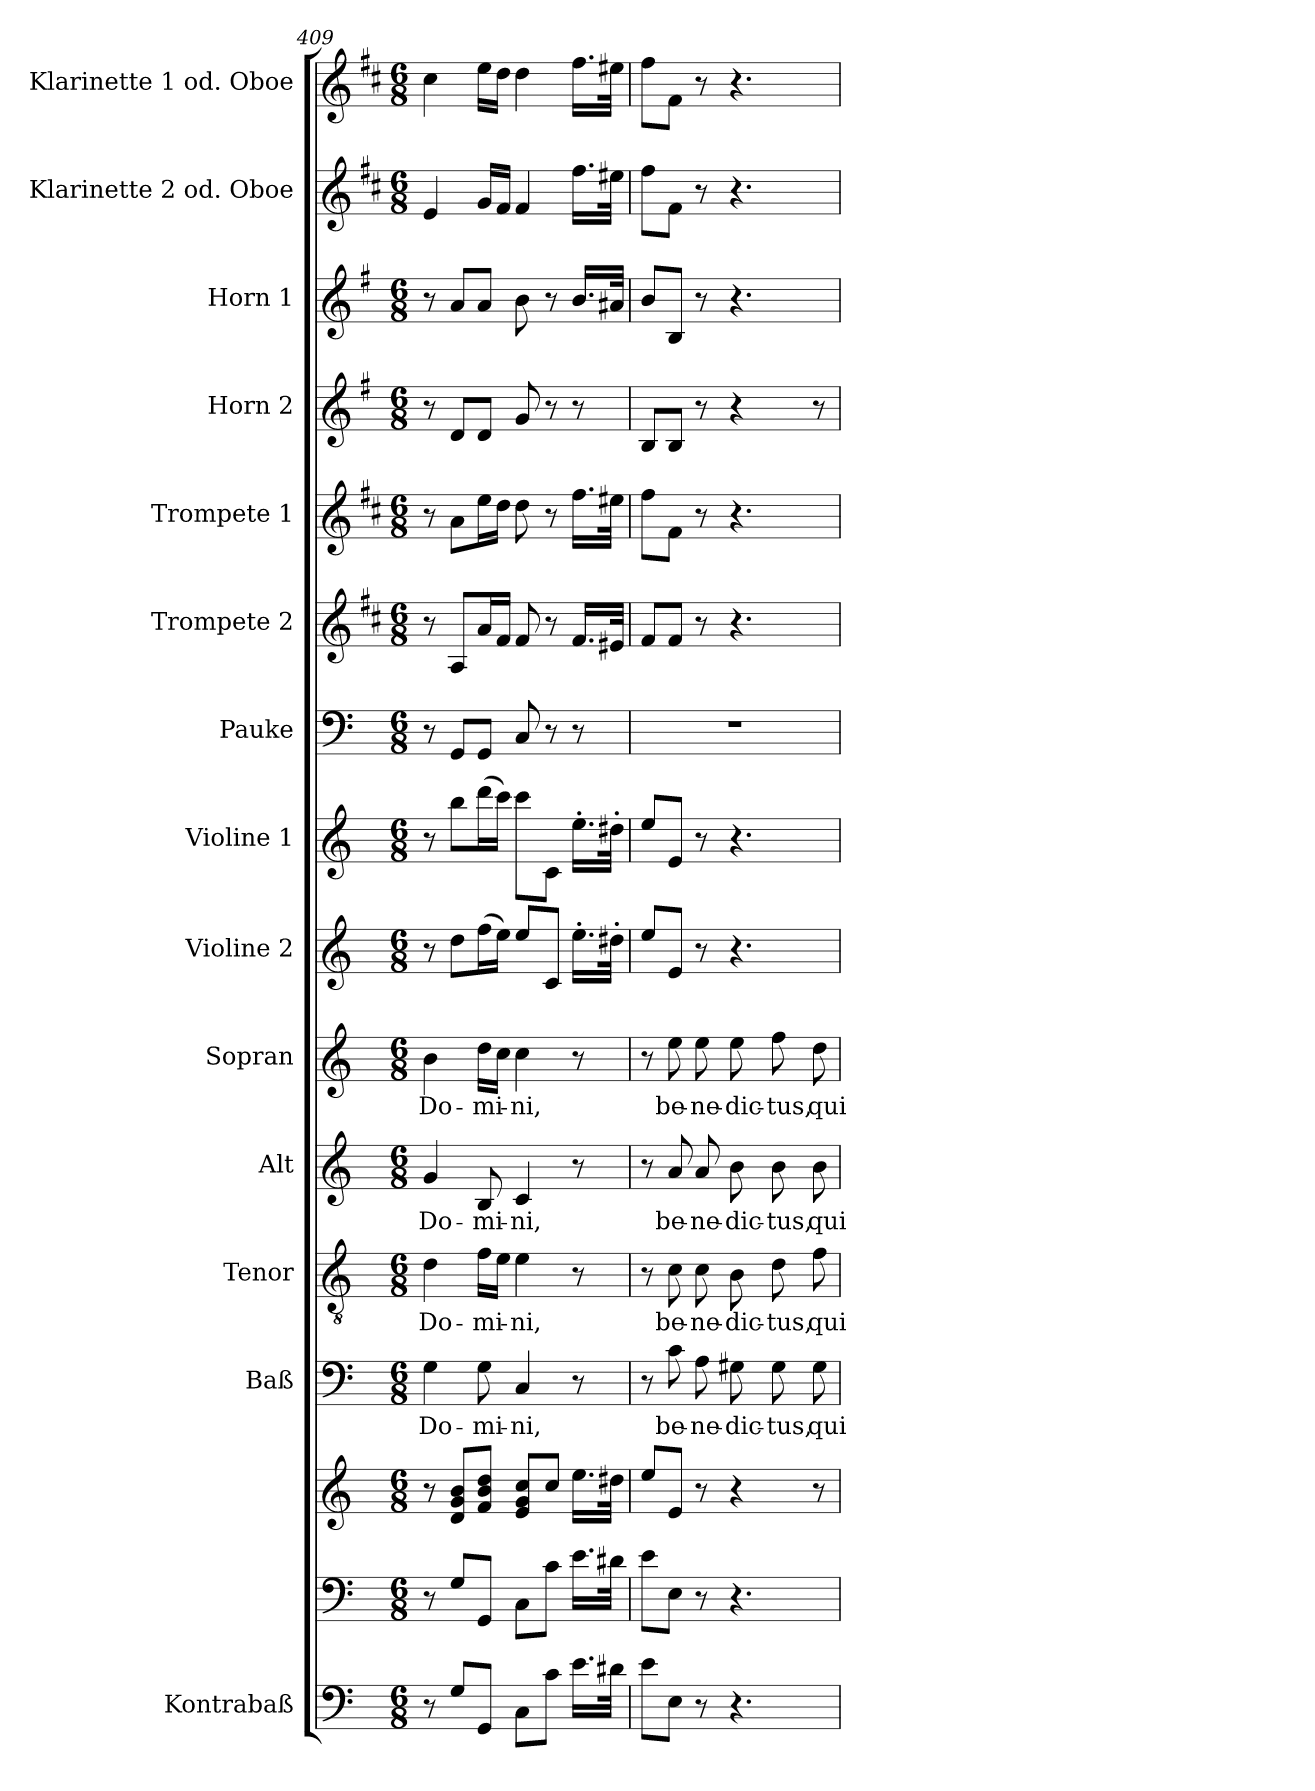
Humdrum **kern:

**kern	**kern	**kern	**kern	**text	**kern	**text	**kern	**text	**kern	**text	**kern	**kern	**kern	**kern	**kern	**kern	**kern	**kern	**kern
*part15	*part14	*part14	*part13	*part13	*part12	*part12	*part11	*part11	*part10	*part10	*part9	*part8	*part7	*part6	*part5	*part4	*part3	*part2	*part1
*staff16	*staff15	*staff14	*staff13	*staff13	*staff12	*staff12	*staff11	*staff11	*staff10	*staff10	*staff9	*staff8	*staff7	*staff6	*staff5	*staff4	*staff3	*staff2	*staff1
*I"Kontrabaß	*	*	*I"Baß	*	*I"Tenor	*	*I"Alt	*	*I"Sopran	*	*I"Violine 2	*I"Violine 1	*I"Pauke	*I"Trompete 2	*I"Trompete 1	*I"Horn 2	*I"Horn 1	*I"Klarinette 2 od. Oboe	*I"Klarinette 1 od. Oboe
*	*	*	*	*	*	*	*	*	*	*	*	*	*	*I'Tpt	*I'Tpt	*I'Hn	*I'Hn	*	*
*clefF4	*clefF4	*clefG2	*clefF4	*	*clefGv2	*	*clefG2	*	*clefG2	*	*clefG2	*clefG2	*clefF4	*clefG2	*clefG2	*clefG2	*clefG2	*clefG2	*clefG2
*ITrd7c12	*	*	*	*	*	*	*	*	*	*	*	*	*	*ITrd1c2	*ITrd1c2	*ITrd4c7	*ITrd4c7	*ITrd1c2	*ITrd1c2
*k[]	*k[]	*k[]	*k[]	*	*k[]	*	*k[]	*	*k[]	*	*k[]	*k[]	*k[]	*k[]	*k[]	*k[]	*k[]	*k[]	*k[]
*C:	*C:	*C:	*C:	*	*C:	*	*C:	*	*C:	*	*C:	*C:	*C:	*C:	*C:	*C:	*C:	*C:	*C:
*M6/8	*M6/8	*M6/8	*M6/8	*	*M6/8	*	*M6/8	*	*M6/8	*	*M6/8	*M6/8	*M6/8	*M6/8	*M6/8	*M6/8	*M6/8	*M6/8	*M6/8
=409	=409	=409	=409	=409	=409	=409	=409	=409	=409	=409	=409	=409	=409	=409	=409	=409	=409	=409	=409
!	!	!	!	!LO:LY:b	!	!LO:LY:b	!	!LO:LY:b	!	!LO:LY:b	!	!	!	!	!	!	!	!	!
8r	8r	8r	4G\	Do-	4d\	Do-	4g/	Do-	4b\	Do-	8r	8r	8r	8r	8r	8r	8r	4d/	4b\
8GG/L	8G/L	8d/ 8g/ 8b/L	.	.	.	.	.	.	.	.	8dd\L	8bb\L	8GG/L	8G/L	8g\L	8G/L	8d/L	.	.
!	!	!	!	!LO:LY:b	!	!LO:LY:b	!	!LO:LY:b	!	!LO:LY:b	!	!	!	!	!	!	!	!	!
8GGG/J	8GG/J	8f/ 8b/ 8dd/J	8G\	-mi-	16f\LL	-mi-	8B/	-mi-	16dd\LL	-mi-	(>16ff\L	(>16ddd\L	8GG/J	16g/L	16dd\L	8G/J	8d/J	16f/LL	16dd\LL
.	.	.	.	.	16e\JJ	.	.	.	16cc\JJ	.	16ee\JJ)	16ccc\JJ)	.	16e/JJ	16cc\JJ	.	.	16e/JJ	16cc\JJ
!	!	!	!	!LO:LY:b	!	!LO:LY:b	!	!LO:LY:b	!	!LO:LY:b	!	!	!	!	!	!	!	!	!
8CC\L	8C\L	8e/ 8g/ 8cc/L	4C/	-ni,	4e\	-ni,	4c/	-ni,	4cc\	-ni,	8ee/L	8ccc\L	8C/	8e/	8cc\	8c/	8e\	4e/	4cc\
8C\J	8c\J	8cc/J	.	.	.	.	.	.	.	.	8c/J	8c\J	8r	8r	8r	8r	8r	.	.
16.E\LL	16.e\LL	16.ee\LL	8r	.	8r	.	8r	.	8r	.	16.ee'>\LL	16.ee'>\LL	8r	16.e/LL	16.ee\LL	8r	16.e/LL	16.ee\LL	16.ee\LL
32D#X\JJk	32d#X\JJk	32dd#X\JJk	.	.	.	.	.	.	.	.	32dd#X'>\JJk	32dd#X'>\JJk	.	32d#X/JJk	32dd#X\JJk	.	32d#X/JJk	32dd#X\JJk	32dd#X\JJk
=410	=410	=410	=410	=410	=410	=410	=410	=410	=410	=410	=410	=410	=410	=410	=410	=410	=410	=410	=410
8E\L	8e\L	8ee/L	8r	.	8r	.	8r	.	8r	.	8ee/L	8ee/L	2.r	8e/L	8ee\L	8E/L	8e/L	8ee\L	8ee\L
!	!	!	!	!LO:LY:b	!	!LO:LY:b	!	!LO:LY:b	!	!LO:LY:b	!	!	!	!	!	!	!	!	!
8EE\J	8E\J	8e/J	8c\	be-	8c\	be-	8a/	be-	8ee\	be-	8e/J	8e/J	.	8e/J	8e\J	8E/J	8E/J	8e\J	8e\J
!	!	!	!	!LO:LY:b	!	!LO:LY:b	!	!LO:LY:b	!	!LO:LY:b	!	!	!	!	!	!	!	!	!
8r	8r	8r	8A\	-ne-	8c\	-ne-	8a/	-ne-	8ee\	-ne-	8r	8r	.	8r	8r	8r	8r	8r	8r
!	!	!	!	!LO:LY:b	!	!LO:LY:b	!	!LO:LY:b	!	!LO:LY:b	!	!	!	!	!	!	!	!	!
4.r	4.r	4r	8G#X\	-dic-	8B\	-dic-	8b\	-dic-	8ee\	-dic-	4.r	4.r	.	4.r	4.r	4r	4.r	4.r	4.r
!	!	!	!	!LO:LY:b	!	!LO:LY:b	!	!LO:LY:b	!	!LO:LY:b	!	!	!	!	!	!	!	!	!
.	.	.	8G#\	-tus,	8d\	-tus,	8b\	-tus,	8ff\	-tus,	.	.	.	.	.	.	.	.	.
!	!	!	!	!LO:LY:b	!	!LO:LY:b	!	!LO:LY:b	!	!LO:LY:b	!	!	!	!	!	!	!	!	!
.	.	8r	8G#\	qui	8f\	qui	8b\	qui	8dd\	qui	.	.	.	.	.	8r	.	.	.
=	=	=	=	=	=	=	=	=	=	=	=	=	=	=	=	=	=	=	=
*-	*-	*-	*-	*-	*-	*-	*-	*-	*-	*-	*-	*-	*-	*-	*-	*-	*-	*-	*-
